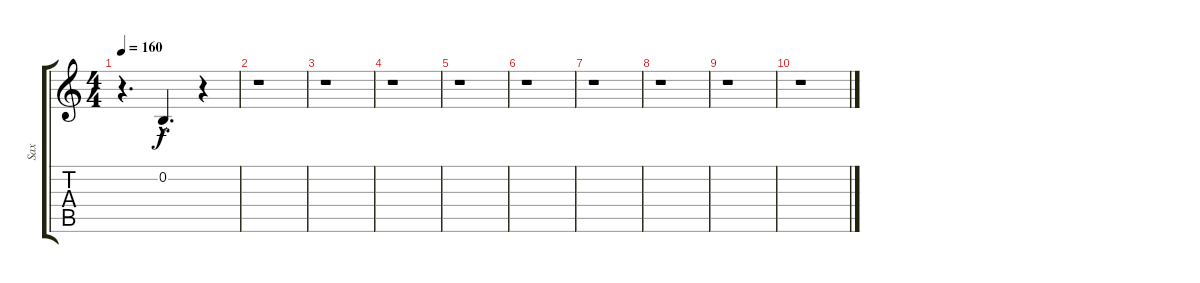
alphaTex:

\track ("Sax" "Sax") {instrument tenorsax}
\staff {score tabs}
\tuning (E4 B3 G3 D3 A2 E2) {hide}
\ts (4 4)
\tempo 160
\clef g2
\ks c
r.4{d dy f} 0.2{hac}.4{d} r.4 |
r.1 |
r.1 |
r.1 |
r.1 |
r.1 |
r.1 |
r.1 |
r.1 |
r.1
